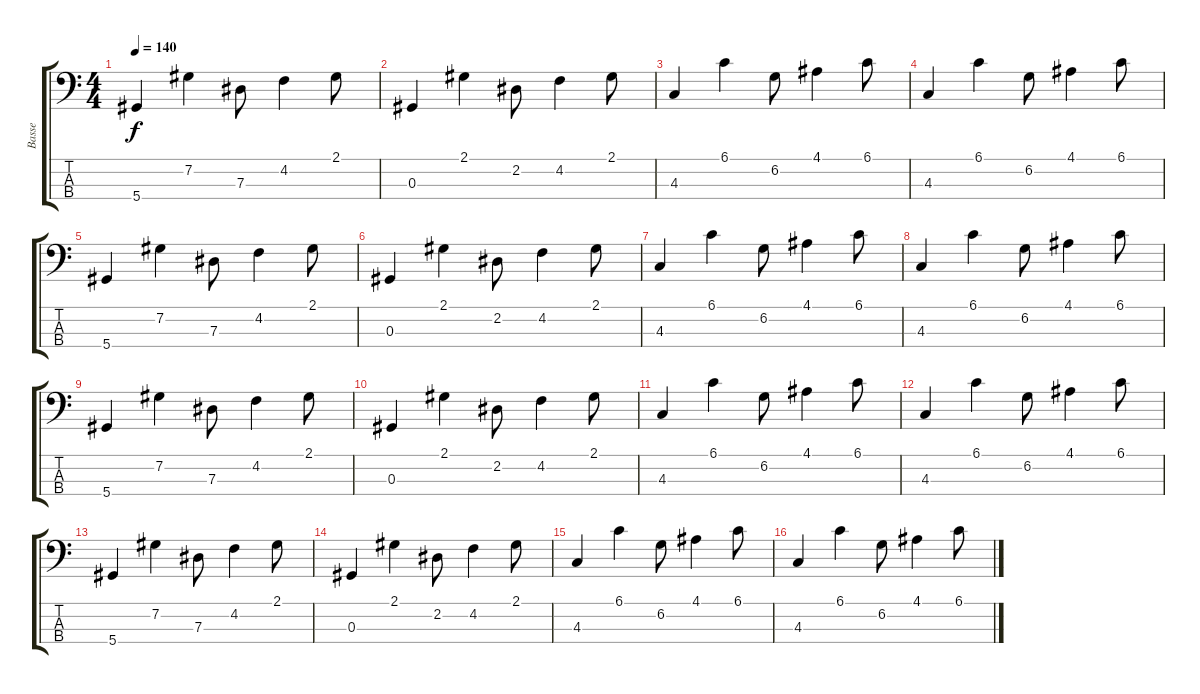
\track ("Basse" "Basse") {instrument electricbassfinger}
\staff {score tabs}
\tuning (Gb2 Db2 Ab1 Eb1) {hide}
\ts (4 4)
\tempo 140
\clef f4
\ks c
5.4.4{dy f} 7.2.4 7.3.8 4.2.4 2.1.8 |
0.3.4 2.1.4 2.2.8 4.2.4 2.1.8 |
4.3.4 6.1.4 6.2.8 4.1.4 6.1.8 |
4.3.4 6.1.4 6.2.8 4.1.4 6.1.8 |
5.4.4 7.2.4 7.3.8 4.2.4 2.1.8 |
0.3.4 2.1.4 2.2.8 4.2.4 2.1.8 |
4.3.4 6.1.4 6.2.8 4.1.4 6.1.8 |
4.3.4 6.1.4 6.2.8 4.1.4 6.1.8 |
5.4.4 7.2.4 7.3.8 4.2.4 2.1.8 |
0.3.4 2.1.4 2.2.8 4.2.4 2.1.8 |
4.3.4 6.1.4 6.2.8 4.1.4 6.1.8 |
4.3.4 6.1.4 6.2.8 4.1.4 6.1.8 |
5.4.4 7.2.4 7.3.8 4.2.4 2.1.8 |
0.3.4 2.1.4 2.2.8 4.2.4 2.1.8 |
4.3.4 6.1.4 6.2.8 4.1.4 6.1.8 |
4.3.4 6.1.4 6.2.8 4.1.4 6.1.8
